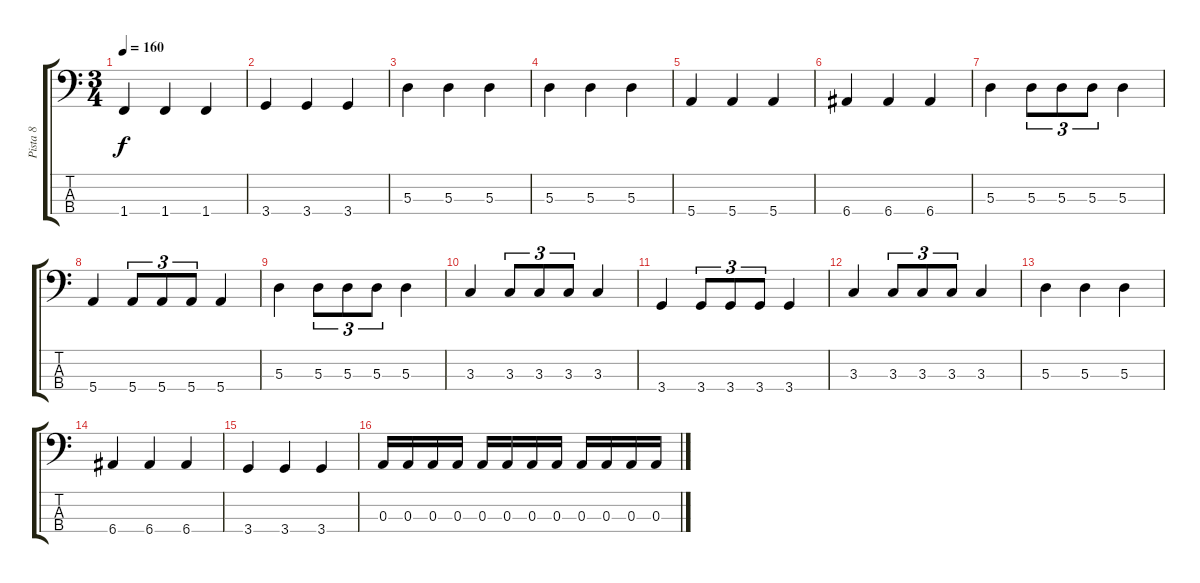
\track ("Pista 8" "Pista 8") {instrument electricbassfinger}
\staff {score tabs}
\tuning (G2 D2 A1 E1) {hide}
\ts (3 4)
\tempo 160
\clef f4
\ks c
1.4.4{dy f} 1.4.4 1.4.4 |
3.4.4 3.4.4 3.4.4 |
5.3.4 5.3.4 5.3.4 |
5.3.4 5.3.4 5.3.4 |
5.4.4 5.4.4 5.4.4 |
6.4.4 6.4.4 6.4.4 |
5.3.4 5.3.8{tu (3 2)} 5.3.8{tu (3 2)} 5.3.8{tu (3 2)} 5.3.4 |
5.4.4 5.4.8{tu (3 2)} 5.4.8{tu (3 2)} 5.4.8{tu (3 2)} 5.4.4 |
5.3.4 5.3.8{tu (3 2)} 5.3.8{tu (3 2)} 5.3.8{tu (3 2)} 5.3.4 |
3.3.4 3.3.8{tu (3 2)} 3.3.8{tu (3 2)} 3.3.8{tu (3 2)} 3.3.4 |
3.4.4 3.4.8{tu (3 2)} 3.4.8{tu (3 2)} 3.4.8{tu (3 2)} 3.4.4 |
3.3.4 3.3.8{tu (3 2)} 3.3.8{tu (3 2)} 3.3.8{tu (3 2)} 3.3.4 |
5.3.4 5.3.4 5.3.4 |
6.4.4 6.4.4 6.4.4 |
3.4.4 3.4.4 3.4.4 |
0.3.16 0.3.16 0.3.16 0.3.16 0.3.16 0.3.16 0.3.16 0.3.16 0.3.16 0.3.16 0.3.16 0.3.16
